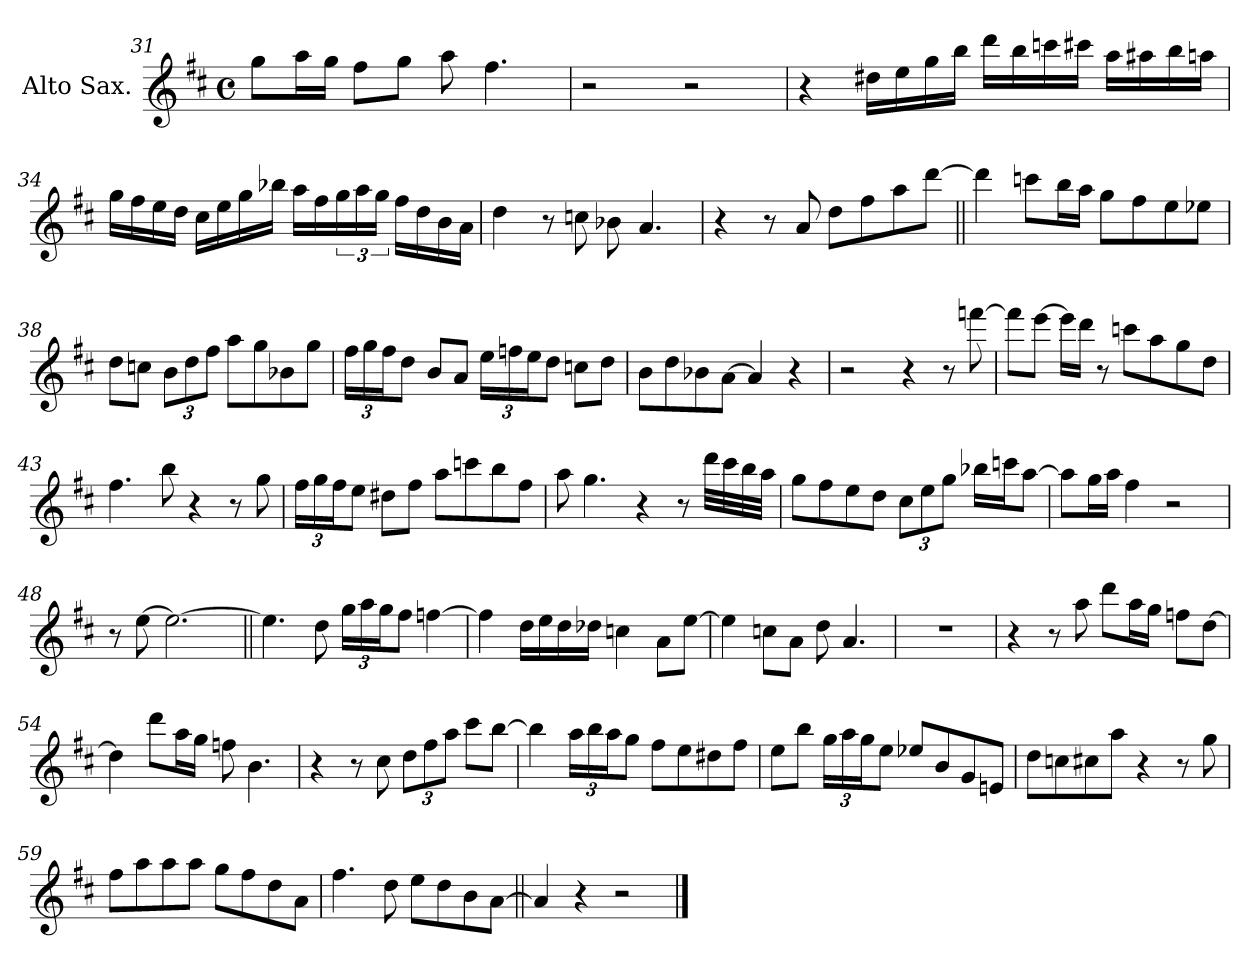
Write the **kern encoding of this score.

**kern
*part1
*staff1
*I"Alto Sax.
*I'Sax
*clefG2
*ITrd5c9
*k[b-]
*F:
*M4/4
*met(c)
=31
8b-\L
16cc\L
16b-\JJ
8a\L
8b-\J
8cc\
4.a\
=32
2r
2r
!!LO:PB:g=z
=33
4r
16f#X\LL
16g\
16b-\
16dd\JJ
16ff\LL
16dd\
16ee-X\
16een\JJ
16cc\LL
16cc#X\
16dd\
16ccn\JJ
=34
16b-\LL
16a\
16g\
16f\JJ
16e\LL
16g\
16b-\
16dd-X\JJ
16cc\LL
16a\
24b-\
24cc\
24b-\JJ
16a\LL
16f\
16d\
16c\JJ
!!LO:LB:g=z
=35
4f\
8r
8e-X\
8d-X\
4.c/
=36
4r
8r
8c/
8f\L
8a\
8cc\
[8ff\J
=37||
4ff\]
8ee-X\L
16dd\L
16cc\JJ
8b-\L
8a\
8g\
8g-X\J
=38
8f\L
8e-X\J
12d\L
12f\
12a\J
8cc\L
8b-\
8d-X\
8b-\J
!!LO:LB:g=z
=39
24a\LL
24b-\
24a\J
8f\J
8d/L
8c/J
24g\LL
24a-X\
24g\J
8f\J
8e-X\L
8f\J
=40
8d\L
8f\
8d-X\
[8c\J
4c/]
4r
=41
2r
4r
8r
[8aa-X\
=42
8aa-\L]
[8gg\J
16gg\LL]
16ff\JJ
8r
8ee-X\L
8cc\
8b-\
8f\J
!!LO:LB:g=z
=43
4.a\
8dd\
4r
8r
8b-\
=44
24a\LL
24b-\
24a\J
8g\J
8f#X\L
8a\J
8cc\L
8ee-X\
8dd\
8a\J
=45
8cc\
4.b-\
4r
8r
32ff\LLL
32ee\
32dd\
32cc\JJJ
=46
8b-\L
8a\
8g\
8f\J
12e\L
12g\
12b-\J
16dd-X\LL
16ee-X\J
[8cc\J
!!LO:LB:g=z
=47
8cc\L]
16b-\L
16cc\JJ
4a\
2r
=48
8r
[8g\
2.g\_
=49||
4.g\]
8f\
24b-\LL
24cc\
24b-\J
8a\J
[4a-X\
=50
4a-\]
16f\LL
16g\
16f\
16f-X\JJ
4e-X\
8c\L
[8g\J
!!LO:LB:g=z
=51
4g\]
8e-X\L
8c\J
8f\
4.c/
=52
1r
=53
4r
8r
8cc\
8ff\L
16cc\L
16b-\JJ
8a-X\L
[8f\J
=54
4f\]
8ff\L
16cc\L
16b-\JJ
8a-X\
4.d\
!!LO:LB:g=z
=55
4r
8r
8e\
12f\L
12a\
12cc\J
8ee\L
[8dd\J
=56
4dd\]
24cc\LL
24dd\
24cc\J
8b-\J
8a\L
8g\
8f#X\
8a\J
=57
8g\L
8dd\J
24b-\LL
24cc\
24b-\J
8g\J
8g-X/L
8d/
8B-/
8Gn/J
=58
8f\L
8e-X\
8en\
8cc\J
4r
8r
8b-\
!!LO:LB:g=z
=59
8a\L
8cc\
8cc\
8cc\J
8b-\L
8a\
8f\
8c\J
=60
4.a\
8f\
8g\L
8f\
8d\
[8c\J
=61||
4c/]
4r
2r
==
*-
